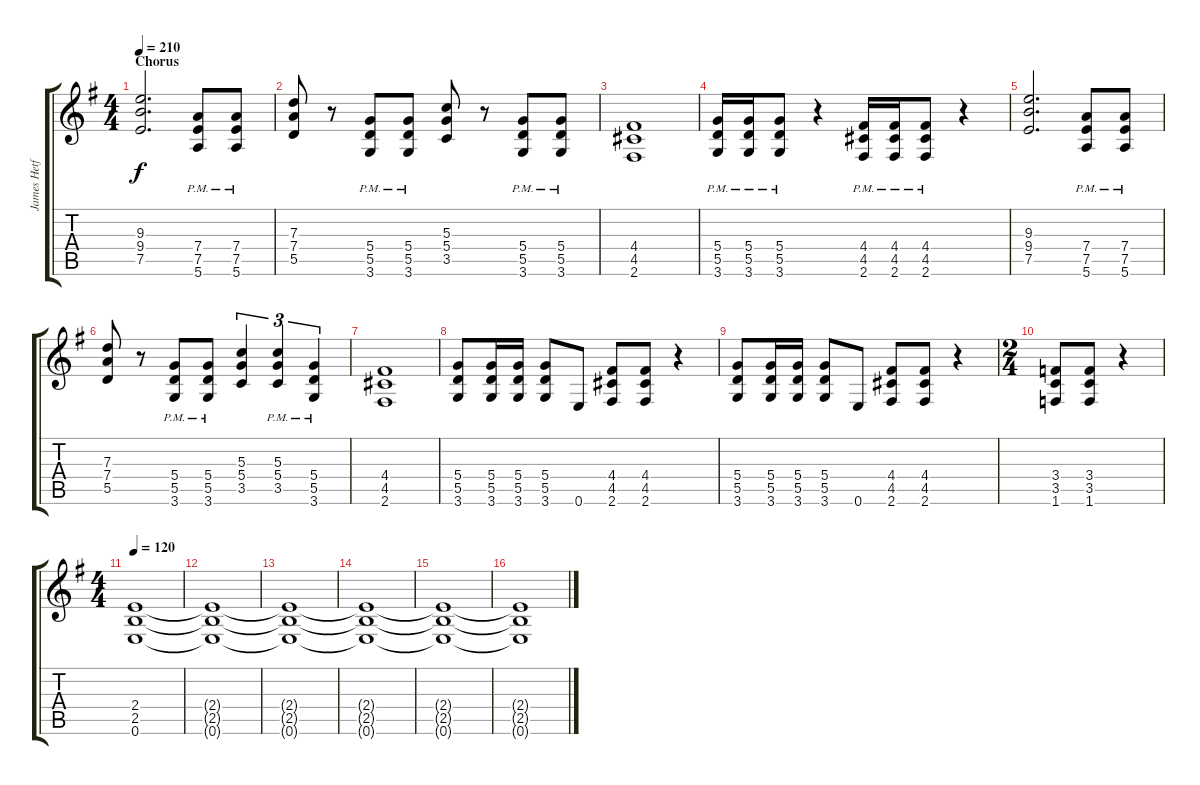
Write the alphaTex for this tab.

\track ("James Hetfield" "James Hetf") {instrument distortionguitar}
\staff {score tabs}
\tuning (E4 B3 G3 D3 A2 E2) {hide}
\ts (4 4)
\section ("" "Chorus")
\tempo 210
\clef g2
\ks g
(9.3 9.4 7.5).2{d dy f} (7.4{pm} 7.5{pm} 5.6{pm}).8 (7.4{pm} 7.5{pm} 5.6{pm}).8 |
(7.3 7.4 5.5).8 r.8 (5.4{pm} 5.5{pm} 3.6{pm}).8 (5.4{pm} 5.5{pm} 3.6{pm}).8 (5.3 5.4 3.5).8 r.8 (5.4{pm} 5.5{pm} 3.6{pm}).8 (5.4{pm} 5.5{pm} 3.6{pm}).8 |
(4.4 4.5 2.6).1 |
(5.4{pm} 5.5{pm} 3.6{pm}).16 (5.4{pm} 5.5{pm} 3.6{pm}).16 (5.4{pm} 5.5{pm} 3.6{pm}).8 r.4 (4.4{pm} 4.5{pm} 2.6{pm}).16 (4.4{pm} 4.5{pm} 2.6{pm}).16 (4.4{pm} 4.5{pm} 2.6{pm}).8 r.4 |
(9.3 9.4 7.5).2{d} (7.4{pm} 7.5{pm} 5.6{pm}).8 (7.4{pm} 7.5{pm} 5.6{pm}).8 |
(7.3 7.4 5.5).8 r.8 (5.4{pm} 5.5{pm} 3.6{pm}).8 (5.4{pm} 5.5{pm} 3.6{pm}).8 (5.3 5.4 3.5).4{tu (3 2)} (5.3 5.4{pm} 3.5{pm}).4{tu (3 2)} (5.4{pm} 5.5{pm} 3.6{pm}).4{tu (3 2)} |
(4.4 4.5 2.6).1 |
(5.4 5.5 3.6).8 (5.4 5.5 3.6).16 (5.4 5.5 3.6).16 (5.4 5.5 3.6).8 0.6.8 (4.4 4.5 2.6).8 (4.4 4.5 2.6).8 r.4 |
(5.4 5.5 3.6).8 (5.4 5.5 3.6).16 (5.4 5.5 3.6).16 (5.4 5.5 3.6).8 0.6.8 (4.4 4.5 2.6).8 (4.4 4.5 2.6).8 r.4 |
\ts (2 4)
(3.4 3.5 1.6).8 (3.4 3.5 1.6).8 r.4 |
\ts (4 4)
\tempo 120
(2.4 2.5 0.6).1 |
(2.4{t} 2.5{t} 0.6{t}).1 |
(2.4{t} 2.5{t} 0.6{t}).1 |
(2.4{t} 2.5{t} 0.6{t}).1 |
(2.4{t} 2.5{t} 0.6{t}).1 |
(2.4{t} 2.5{t} 0.6{t}).1
